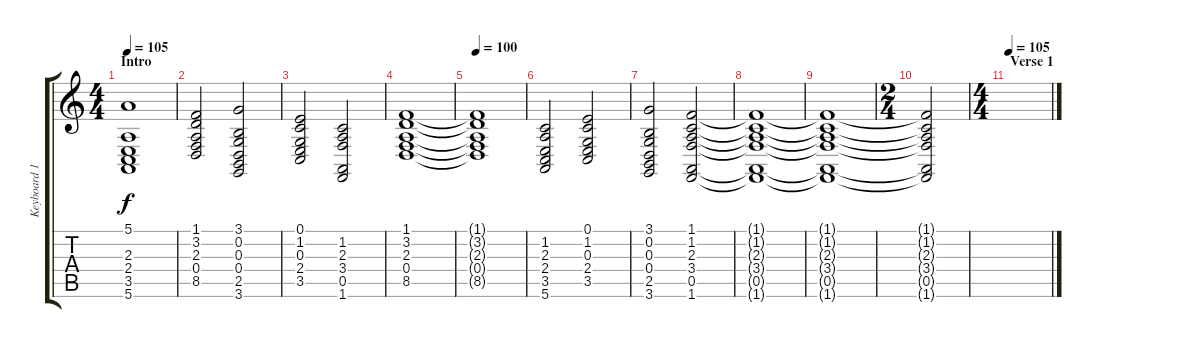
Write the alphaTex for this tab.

\track ("Keyboard 1" "Keyboard 1") {instrument stringensemble1}
\staff {score tabs}
\tuning (E4 B3 G3 D3 A2 E2) {hide}
\ts (4 4)
\section ("" "Intro")
\tempo 105
\clef g2
\ks c
(5.1 2.3 2.4 3.5 5.6).1{dy f instrument stringensemble1} |
(1.1 3.2 2.3 0.4 8.5).2 (3.1 0.2 0.3 0.4 2.5 3.6).2 |
(0.1 1.2 0.3 2.4 3.5).2 (1.2 2.3 3.4 0.5 1.6).2 |
(1.1 3.2 2.3 0.4 8.5).1 |
\tempo 100
(1.1{t} 3.2{t} 2.3{t} 0.4{t} 8.5{t}).1 |
(1.2 2.3 2.4 3.5 5.6).2 (0.1 1.2 0.3 2.4 3.5).2 |
(3.1 0.2 0.3 0.4 2.5 3.6).2 (1.1 1.2 2.3 3.4 0.5 1.6).2{volume 0} |
(1.1{t} 1.2{t} 2.3{t} 3.4{t} 0.5{t} 1.6{t}).1 |
(1.1{t} 1.2{t} 2.3{t} 3.4{t} 0.5{t} 1.6{t}).1 |
\ts (2 4)
(1.1{t} 1.2{t} 2.3{t} 3.4{t} 0.5{t} 1.6{t}).2 |
\ts (4 4)
\section ("" "Verse 1")
\tempo 105
